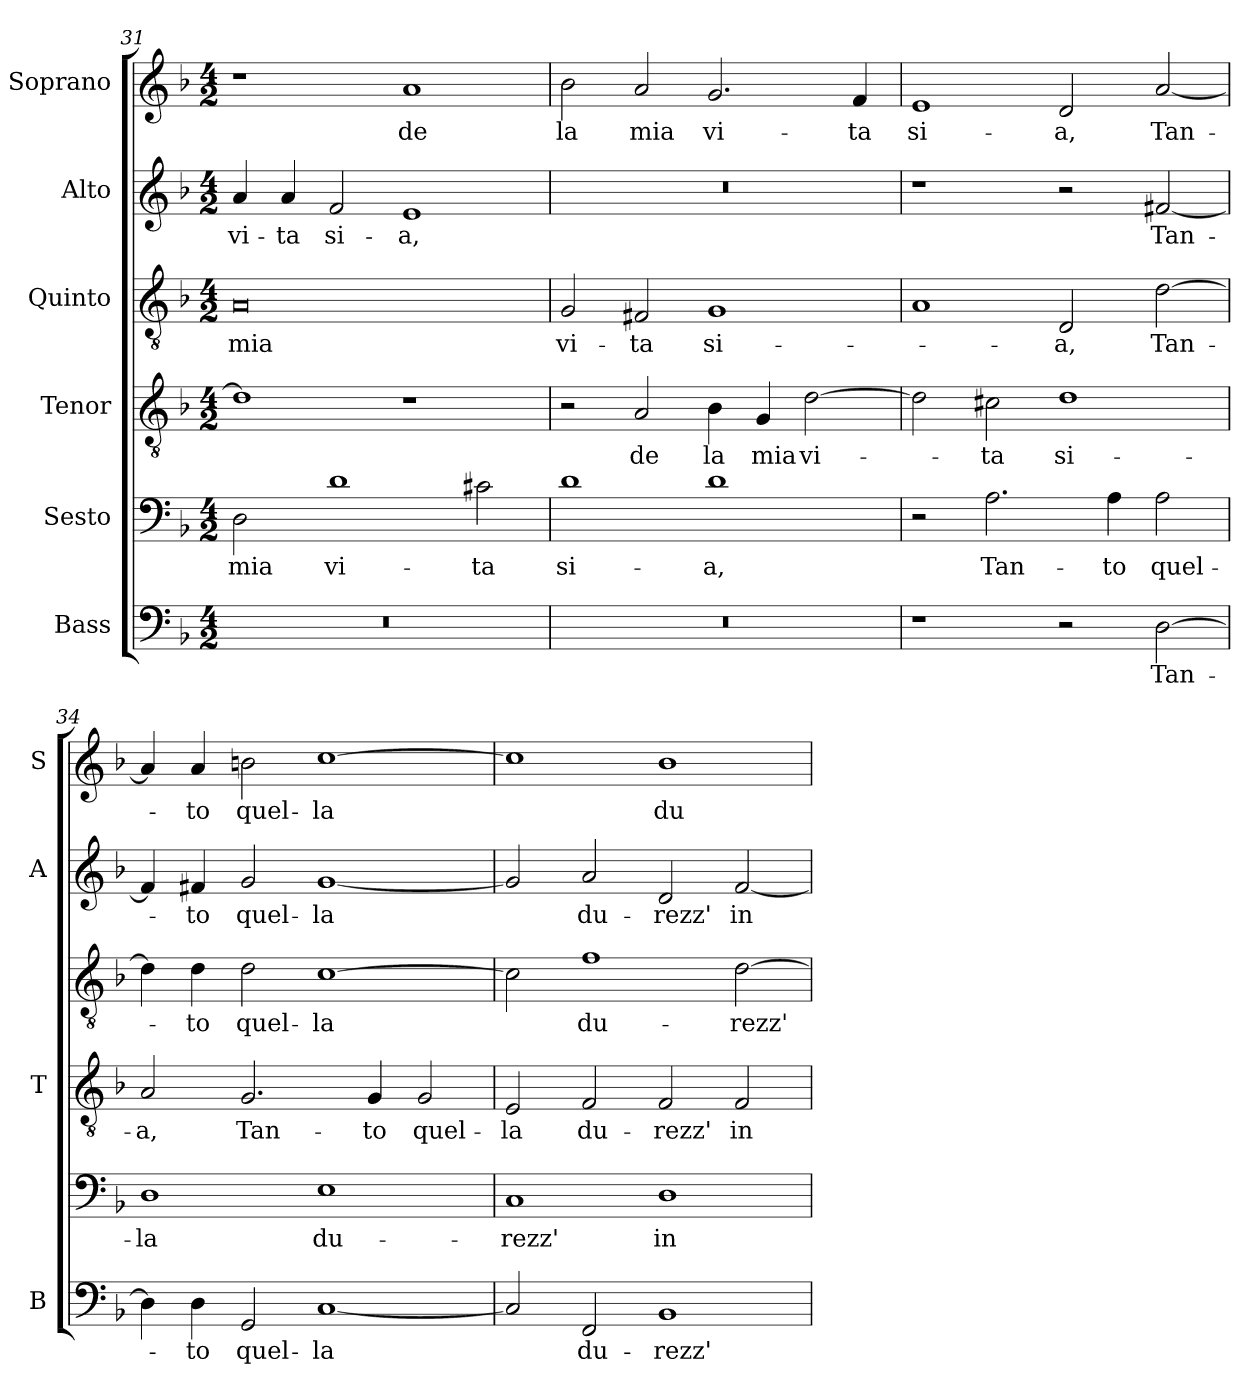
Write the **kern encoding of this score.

**kern	**text	**kern	**text	**kern	**text	**kern	**text	**kern	**text	**kern	**text
*part6	*part6	*part5	*part5	*part4	*part4	*part3	*part3	*part2	*part2	*part1	*part1
*staff6	*staff6	*staff5	*staff5	*staff4	*staff4	*staff3	*staff3	*staff2	*staff2	*staff1	*staff1
*I"Bass	*	*I"Sesto	*	*I"Tenor	*	*I"Quinto	*	*I"Alto	*	*I"Soprano	*
*I'B	*	*	*	*I'T	*	*	*	*I'A	*	*I'S	*
!!LO:LB:g=z
*clefF4	*	*clefF4	*	*clefGv2	*	*clefGv2	*	*clefG2	*	*clefG2	*
*k[b-]	*	*k[b-]	*	*k[b-]	*	*k[b-]	*	*k[b-]	*	*k[b-]	*
*F:	*	*F:	*	*F:	*	*F:	*	*F:	*	*F:	*
*M4/2	*	*M4/2	*	*M4/2	*	*M4/2	*	*M4/2	*	*M4/2	*
=31	=31	=31	=31	=31	=31	=31	=31	=31	=31	=31	=31
!	!	!	!LO:LY:b	!	!	!	!	!	!	!	!
!	!	!	!	!	!	!	!LO:LY:b	!	!	!	!
!	!	!	!	!	!	!	!	!	!LO:LY:b	!	!
0r	.	2D\	mia	1d]	.	0A	mia	4a/	vi-	1r	.
!	!	!	!	!	!	!	!	!	!LO:LY:b	!	!
.	.	.	.	.	.	.	.	4a/	-ta	.	.
!	!	!	!LO:LY:b	!	!	!	!	!	!	!	!
!	!	!	!	!	!	!	!	!	!LO:LY:b	!	!
.	.	1d	vi-	.	.	.	.	2f/	si-	.	.
!	!	!	!	!	!	!	!	!	!LO:LY:b	!	!
!	!	!	!	!	!	!	!	!	!	!	!LO:LY:b
.	.	.	.	1r	.	.	.	1e	-a,	1a	de
!	!	!	!LO:LY:b	!	!	!	!	!	!	!	!
.	.	2c#X\	-ta	.	.	.	.	.	.	.	.
=32	=32	=32	=32	=32	=32	=32	=32	=32	=32	=32	=32
!	!	!	!LO:LY:b	!	!	!	!	!	!	!	!
!	!	!	!	!	!	!	!LO:LY:b	!	!	!	!
!	!	!	!	!	!	!	!	!	!	!	!LO:LY:b
0r	.	1d	si-	2r	.	2G/	vi-	0r	.	2b-\	la
!	!	!	!	!	!LO:LY:b	!	!	!	!	!	!
!	!	!	!	!	!	!	!LO:LY:b	!	!	!	!
!	!	!	!	!	!	!	!	!	!	!	!LO:LY:b
.	.	.	.	2A/	de	2F#X/	-ta	.	.	2a/	mia
!	!	!	!LO:LY:b	!	!	!	!	!	!	!	!
!	!	!	!	!	!LO:LY:b	!	!	!	!	!	!
!	!	!	!	!	!	!	!LO:LY:b	!	!	!	!
!	!	!	!	!	!	!	!	!	!	!	!LO:LY:b
.	.	1d	-a,	4B-\	la	1G	si-	.	.	2.g/	vi-
!	!	!	!	!	!LO:LY:b	!	!	!	!	!	!
.	.	.	.	4G/	mia	.	.	.	.	.	.
!	!	!	!	!	!LO:LY:b	!	!	!	!	!	!
.	.	.	.	[2d\	vi-	.	.	.	.	.	.
!	!	!	!	!	!	!	!	!	!	!	!LO:LY:b
.	.	.	.	.	.	.	.	.	.	4f/	-ta
=33	=33	=33	=33	=33	=33	=33	=33	=33	=33	=33	=33
!	!	!	!	!	!	!	!	!	!	!	!LO:LY:b
1r	.	2r	.	2d\]	.	1A	.	1r	.	1e	si-
!	!	!	!LO:LY:b	!	!	!	!	!	!	!	!
!	!	!	!	!	!LO:LY:b	!	!	!	!	!	!
.	.	2.A\	Tan-	2c#X\	-ta	.	.	.	.	.	.
!	!	!	!	!	!LO:LY:b	!	!	!	!	!	!
!	!	!	!	!	!	!	!LO:LY:b	!	!	!	!
!	!	!	!	!	!	!	!	!	!	!	!LO:LY:b
2r	.	.	.	1d	si-	2D/	-a,	2r	.	2d/	-a,
!	!	!	!LO:LY:b	!	!	!	!	!	!	!	!
.	.	4A\	-to	.	.	.	.	.	.	.	.
!	!LO:LY:b	!	!	!	!	!	!	!	!	!	!
!	!	!	!LO:LY:b	!	!	!	!	!	!	!	!
!	!	!	!	!	!	!	!LO:LY:b	!	!	!	!
!	!	!	!	!	!	!	!	!	!LO:LY:b	!	!
!	!	!	!	!	!	!	!	!	!	!	!LO:LY:b
[2D\	Tan-	2A\	quel-	.	.	[2d\	Tan-	[2f#X/	Tan-	[2a/	Tan-
=34	=34	=34	=34	=34	=34	=34	=34	=34	=34	=34	=34
!	!	!	!LO:LY:b	!	!	!	!	!	!	!	!
!	!	!	!	!	!LO:LY:b	!	!	!	!	!	!
4D\]	.	1D	-la	2A/	-a,	4d\]	.	4f#/]	.	4a/]	.
!	!LO:LY:b	!	!	!	!	!	!	!	!	!	!
!	!	!	!	!	!	!	!LO:LY:b	!	!	!	!
!	!	!	!	!	!	!	!	!	!LO:LY:b	!	!
!	!	!	!	!	!	!	!	!	!	!	!LO:LY:b
4D\	-to	.	.	.	.	4d\	-to	4f#X/	-to	4a/	-to
!	!LO:LY:b	!	!	!	!	!	!	!	!	!	!
!	!	!	!	!	!LO:LY:b	!	!	!	!	!	!
!	!	!	!	!	!	!	!LO:LY:b	!	!	!	!
!	!	!	!	!	!	!	!	!	!LO:LY:b	!	!
!	!	!	!	!	!	!	!	!	!	!	!LO:LY:b
2GG/	quel-	.	.	2.G/	Tan-	2d\	quel-	2g/	quel-	2bn\	quel-
!	!LO:LY:b	!	!	!	!	!	!	!	!	!	!
!	!	!	!LO:LY:b	!	!	!	!	!	!	!	!
!	!	!	!	!	!	!	!LO:LY:b	!	!	!	!
!	!	!	!	!	!	!	!	!	!LO:LY:b	!	!
!	!	!	!	!	!	!	!	!	!	!	!LO:LY:b
[1C	-la	1E	du-	.	.	[1c	-la	[1g	-la	[1cc	-la
!	!	!	!	!	!LO:LY:b	!	!	!	!	!	!
.	.	.	.	4G/	-to	.	.	.	.	.	.
!	!	!	!	!	!LO:LY:b	!	!	!	!	!	!
.	.	.	.	2G/	quel-	.	.	.	.	.	.
!!LO:PB:g=z
=35	=35	=35	=35	=35	=35	=35	=35	=35	=35	=35	=35
!	!	!	!LO:LY:b	!	!	!	!	!	!	!	!
!	!	!	!	!	!LO:LY:b	!	!	!	!	!	!
2C/]	.	1C	-rezz'	2E/	-la	2c\]	.	2g/]	.	1cc]	.
!	!LO:LY:b	!	!	!	!	!	!	!	!	!	!
!	!	!	!	!	!LO:LY:b	!	!	!	!	!	!
!	!	!	!	!	!	!	!LO:LY:b	!	!	!	!
!	!	!	!	!	!	!	!	!	!LO:LY:b	!	!
2FF/	du-	.	.	2F/	du-	1f	du-	2a/	du-	.	.
!	!LO:LY:b	!	!	!	!	!	!	!	!	!	!
!	!	!	!LO:LY:b	!	!	!	!	!	!	!	!
!	!	!	!	!	!LO:LY:b	!	!	!	!	!	!
!	!	!	!	!	!	!	!	!	!LO:LY:b	!	!
!	!	!	!	!	!	!	!	!	!	!	!LO:LY:b
1BB-	-rezz'	1D	in	2F/	-rezz'	.	.	2d/	-rezz'	1b-	du-
!	!	!	!	!	!LO:LY:b	!	!	!	!	!	!
!	!	!	!	!	!	!	!LO:LY:b	!	!	!	!
!	!	!	!	!	!	!	!	!	!LO:LY:b	!	!
.	.	.	.	2F/	in	[2d\	-rezz'	[2f/	in	.	.
=	=	=	=	=	=	=	=	=	=	=	=
*-	*-	*-	*-	*-	*-	*-	*-	*-	*-	*-	*-
